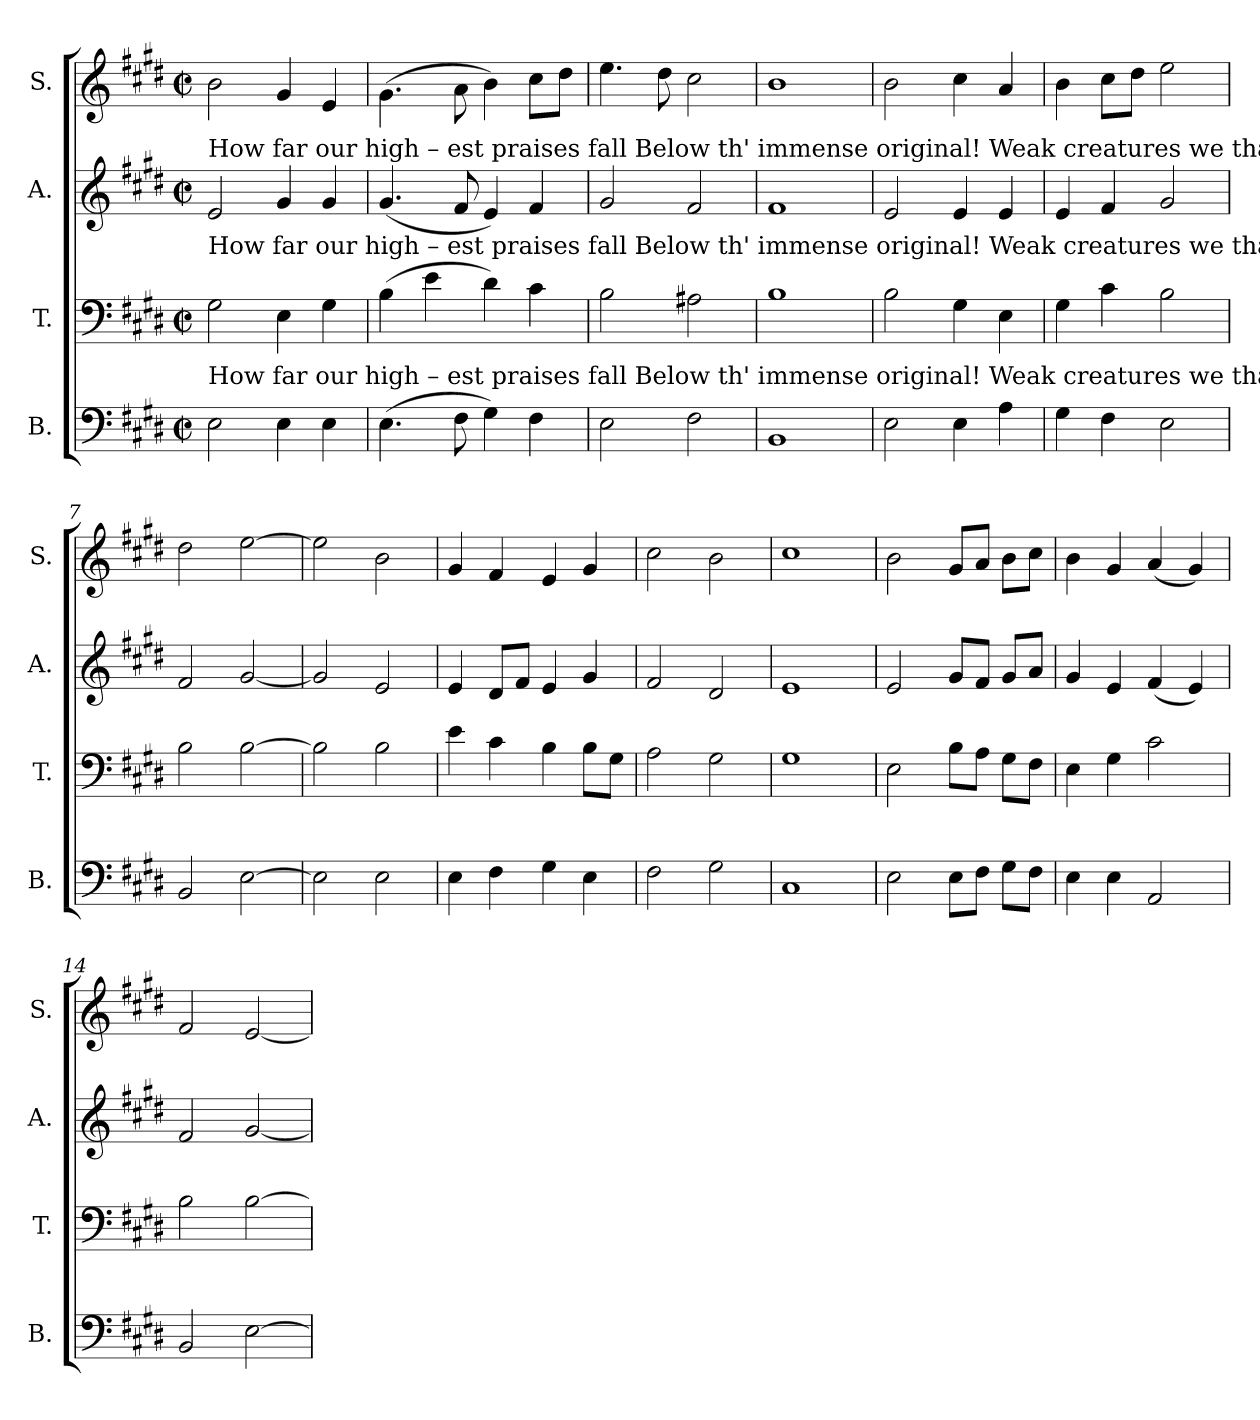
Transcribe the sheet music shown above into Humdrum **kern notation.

**kern	**kern	**kern	**kern
*part4	*part3	*part2	*part1
*staff4	*staff3	*staff2	*staff1
*I"B.	*I"T.	*I"A.	*I"S.
*I'B.	*I'T.	*I'A.	*I'S.
*clefF4	*clefF4	*clefG2	*clefG2
*k[f#c#g#d#]	*k[f#c#g#d#]	*k[f#c#g#d#]	*k[f#c#g#d#]
*M2/2	*M2/2	*M2/2	*M2/2
*met(c|)	*met(c|)	*met(c|)	*met(c|)
*MM120	*MM120	*MM120	*MM120
=1	=1	=1	=1
!	!	!LO:TX:a:t=How far our  high   –  est    praises   fall  Below th' immense original! Weak creatures we that strive in vain To  reach  an  un–cre–a–ted  strain!	!
!	!LO:TX:a:t=How far our  high   –  est    praises   fall  Below th' immense original! Weak creatures we that strive in vain To  reach  an  un–cre–a–ted  strain!	!	!
!LO:TX:a:t=How far our  high   –  est    praises   fall  Below th' immense original! Weak creatures we that strive in vain To  reach  an  un–cre–a–ted  strain!	!	!	!
2E\	2G#\	2e/	2b\
4E\	4E\	4g#/	4g#/
4E\	4G#\	4g#/	4e/
=2	=2	=2	=2
(>4.E\	(>4B\	(<4.g#/	(>4.g#\
.	4e\	.	.
8F#\	.	8f#/	8a\
4G#\)	4d#\)	4e/)	4b\)
4F#\	4c#\	4f#/	8cc#\L
.	.	.	8dd#\J
=3	=3	=3	=3
2E\	2B\	2g#/	4.ee\
.	.	.	8dd#\
2F#\	2A#X\	2f#/	2cc#\
=4	=4	=4	=4
1BB	1B	1f#	1b
=5	=5	=5	=5
2E\	2B\	2e/	2b\
4E\	4G#\	4e/	4cc#\
4A\	4E\	4e/	4a/
=6	=6	=6	=6
4G#\	4G#\	4e/	4b\
4F#\	4c#\	4f#/	8cc#\L
.	.	.	8dd#\J
2E\	2B\	2g#/	2ee\
=7	=7	=7	=7
2BB/	2B\	2f#/	2dd#\
[2E\	[2B\	[2g#/	[2ee\
=8	=8	=8	=8
2E\]	2B\]	2g#/]	2ee\]
2E\	2B\	2e/	2b\
=9	=9	=9	=9
4E\	4e\	4e/	4g#/
4F#\	4c#\	8d#/L	4f#/
.	.	8f#/J	.
4G#\	4B\	4e/	4e/
4E\	8B\L	4g#/	4g#/
.	8G#\J	.	.
=10	=10	=10	=10
2F#\	2A\	2f#/	2cc#\
2G#\	2G#\	2d#/	2b\
=11	=11	=11	=11
1C#	1G#	1e	1cc#
=12	=12	=12	=12
2E\	2E\	2e/	2b\
8E\L	8B\L	8g#/L	8g#/L
8F#\J	8A\J	8f#/J	8a/J
8G#\L	8G#\L	8g#/L	8b\L
8F#\J	8F#\J	8a/J	8cc#\J
=13	=13	=13	=13
4E\	4E\	4g#/	4b\
4E\	4G#\	4e/	4g#/
2AA/	2c#\	(<4f#/	(<4a/
.	.	4e/)	4g#/)
=14	=14	=14	=14
2BB/	2B\	2f#/	2f#/
[2E\	[2B\	[2g#/	[2e/
=	=	=	=
*-	*-	*-	*-
